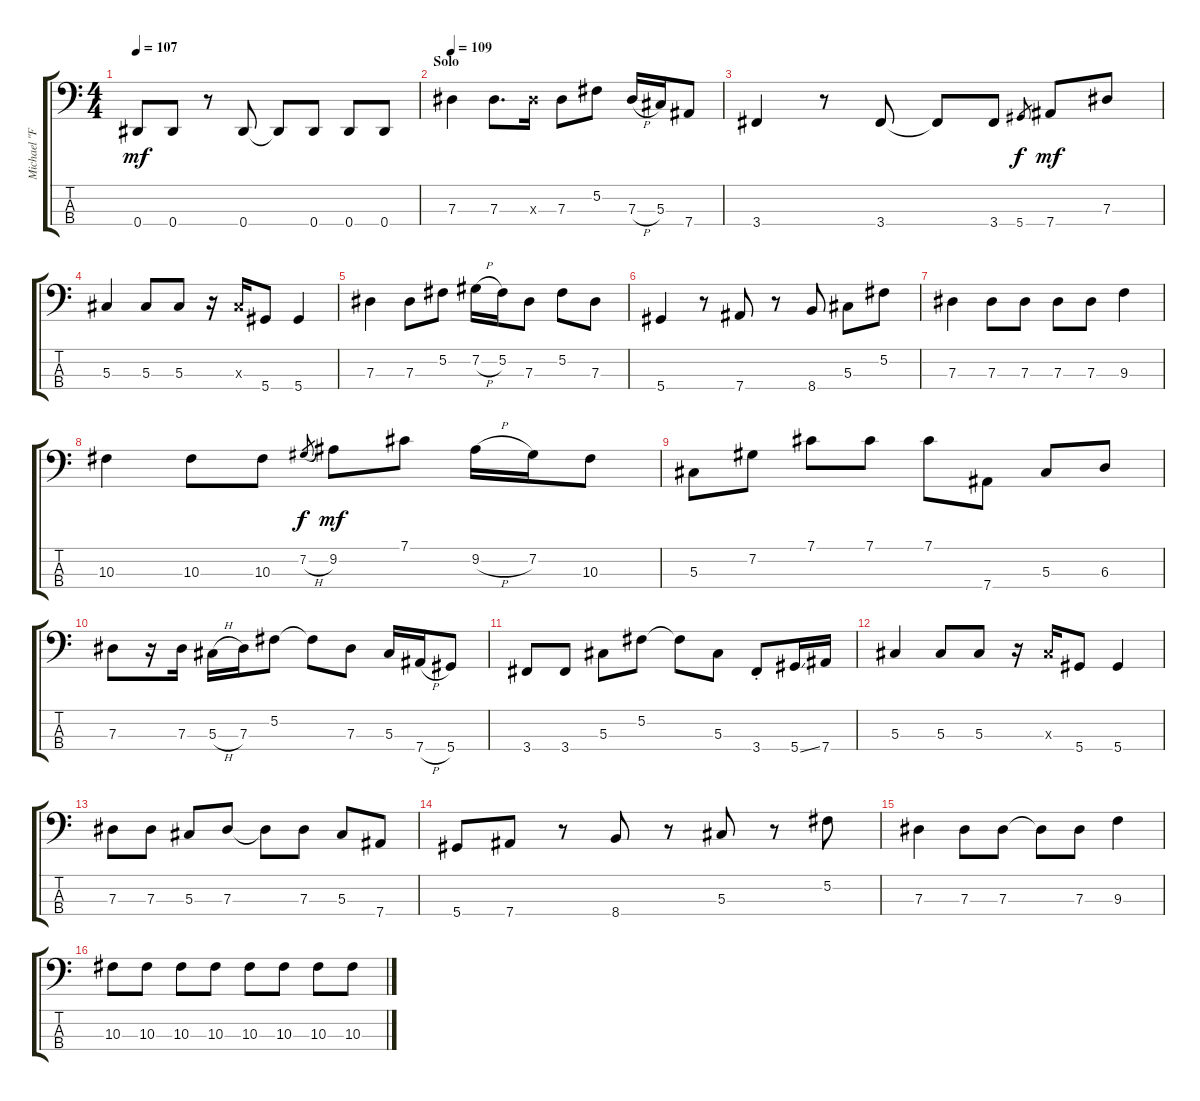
\track ("Michael \"Flea\" Balzary" "Michael \"F") {instrument electricbassfinger}
\staff {score tabs}
\tuning (Gb2 Db2 Ab1 Eb1) {hide}
\ts (4 4)
\tempo 107
\clef f4
\ks c
0.4.8{dy mf} 0.4.8 r.8 0.4.8 0.4{t}.8 0.4.8 0.4.8 0.4.8 |
\section ("" "Solo")
\tempo 109
7.3.4 7.3.8{d} 7.3{x}.16 7.3.8 5.2.8 7.3{h}.16 5.3.16 7.4.8 |
3.4.4 r.8 3.4.8 3.4{t}.8 3.4.8 5.4.8{gr dy f} 7.4.8{dy mf} 7.3.8 |
5.3.4 5.3.8 5.3.8 r.16 5.3{x}.16 5.4.8 5.4.4 |
7.3.4 7.3.8 5.2.8 7.2{h}.16 5.2.16 7.3.8 5.2.8 7.3.8 |
5.4.4 r.8 7.4.8 r.8 8.4.8 5.3.8 5.2.8 |
7.3.4 7.3.8 7.3.8 7.3.8 7.3.8 9.3.4 |
10.3.4 10.3.8 10.3.8 7.2{h}.8{gr dy f} 9.2.8{dy mf} 7.1.8 9.2{h}.16 7.2.16 10.3.8 |
5.3.8 7.2.8 7.1.8 7.1.8 7.1.8 7.4.8 5.3.8 6.3.8 |
7.3.8 r.16 7.3.16 5.3{h}.16 7.3.16 5.2.8 5.2{t}.8 7.3.8 5.3.16 7.4{h}.16 5.4.8 |
3.4.8 3.4.8 5.3.8 5.2.8 5.2{t}.8 5.3.8 3.4{st}.8 5.4{ss}.16 7.4.16 |
5.3.4 5.3.8 5.3.8 r.16 5.3{x}.16 5.4.8 5.4.4 |
7.3.8 7.3.8 5.3.8 7.3.8 7.3{t}.8 7.3.8 5.3.8 7.4.8 |
5.4.8 7.4.8 r.8 8.4.8 r.8 5.3.8 r.8 5.2.8 |
7.3.4 7.3.8 7.3.8 7.3{t}.8 7.3.8 9.3.4 |
10.3.8 10.3.8 10.3.8 10.3.8 10.3.8 10.3.8 10.3.8 10.3.8
